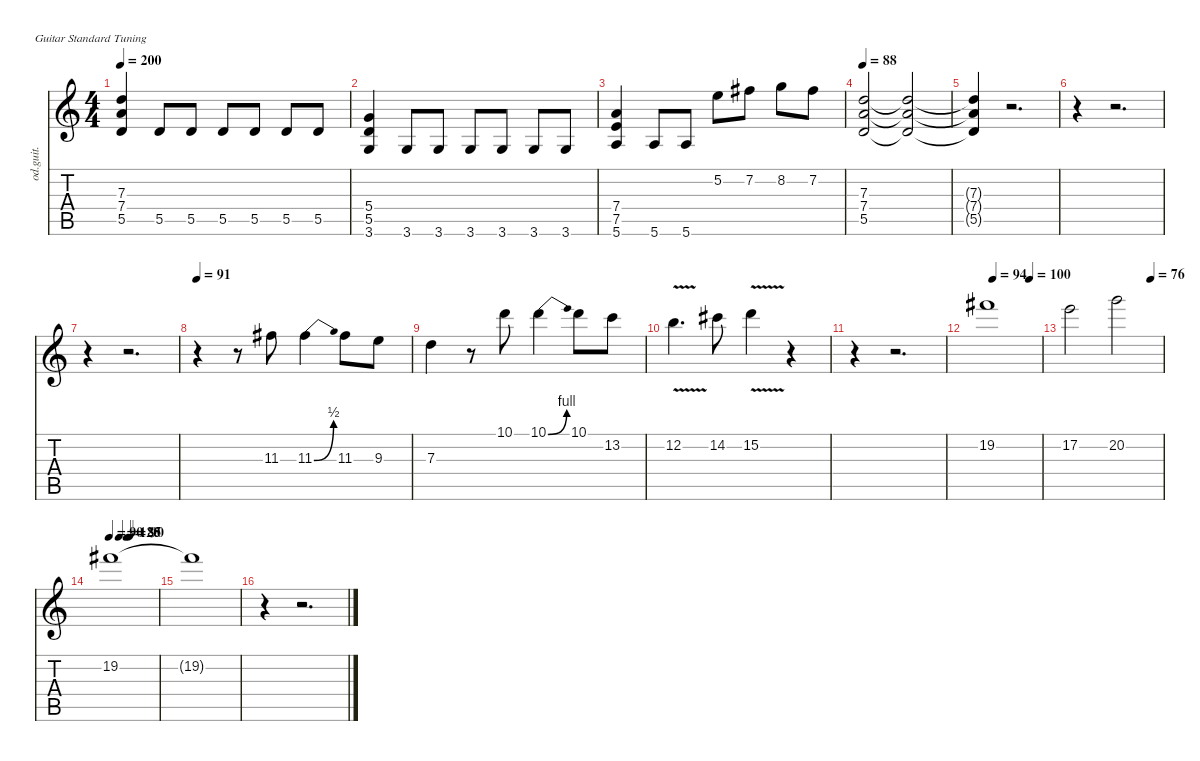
\defaultSystemsLayout 4
\hideDynamics
\bracketExtendMode nobrackets
\track ("Second Guitar" "od.guit.") {instrument overdrivenguitar}
\staff {score tabs}
\tuning (E4 B3 G3 D3 A2 E2)
\ts (4 4)
\tempo 200
\clef g2
\ks c
(7.3 7.4 5.5).4{dy f} 5.5.8 5.5.8 5.5.8 5.5.8 5.5.8 5.5.8 |
(5.4 5.5 3.6).4 3.6.8 3.6.8 3.6.8 3.6.8 3.6.8 3.6.8 |
(7.4 7.5 5.6).4 5.6.8 5.6.8 5.2.8 7.2{acc #}.8 8.2.8 7.2{acc #}.8 |
\tempo 88
(7.3 7.4 5.5).2 (7.3{t} 7.4{t} 5.5{t}).2 |
(7.3{t} 7.4{t} 5.5{t}).4 r.2{d} |
r.4 r.2{d} |
r.4 r.2{d} |
\tempo 91
r.4 r.8 11.3{acc #}.8 11.3{be (bend 0 0 30 2) acc #}.4 11.3{acc #}.8 9.3.8 |
7.3.4 r.8 10.1.8 10.1{be (bend 0 0 30 4)}.4 10.1.8 13.2.8 |
12.2{v}.4{d} 14.2{acc #}.8 15.2{v}.4 r.4 |
r.4 r.2{d} |
\tempo (94 0.125)
\tempo (100 0.791667)
19.2{acc #}.1{instrument synthstrings1} |
\tempo (76 0.875)
17.2.2 20.2.2 |
\tempo 90
\tempo (120 0.205479)
\tempo (85 0.369863)
\tempo (90 0.424658)
19.2{acc #}.1 |
19.2{t acc #}.1 |
r.4 r.2{d}
